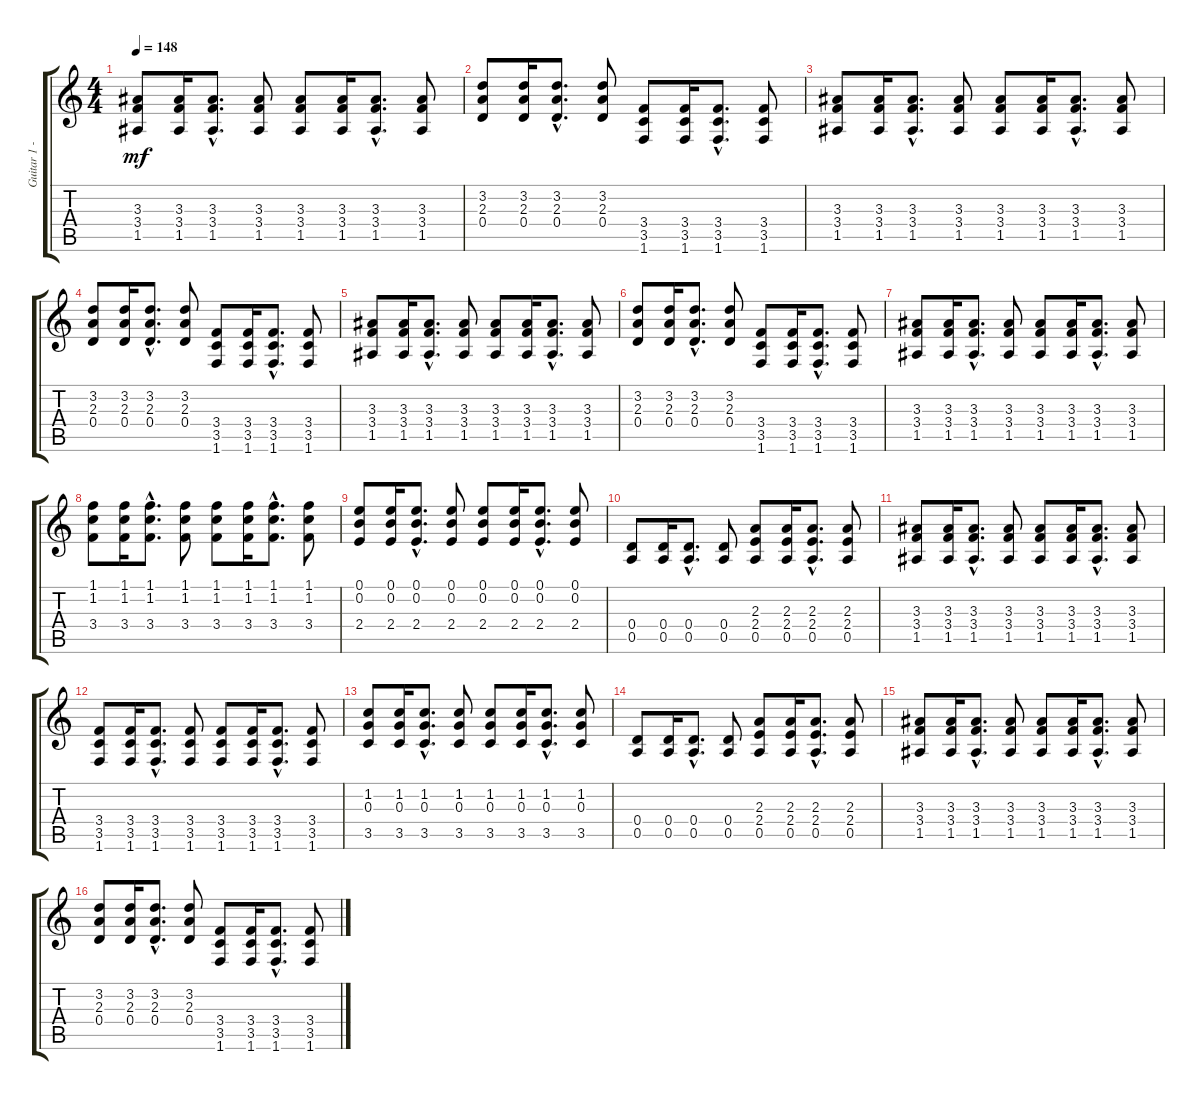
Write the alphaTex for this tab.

\track ("Guitar 1 - Mike" "Guitar 1 -") {instrument distortionguitar}
\staff {score tabs}
\tuning (E4 B3 G3 D3 A2 E2) {hide}
\ts (4 4)
\tempo 148
\clef g2
\ks c
(3.3 3.4 1.5).8{dy mf} (3.3 3.4 1.5).16 (3.3{hac} 3.4{hac} 1.5{hac}).8{d} (3.3 3.4 1.5).8 (3.3 3.4 1.5).8 (3.3 3.4 1.5).16 (3.3{hac} 3.4{hac} 1.5{hac}).8{d} (3.3 3.4 1.5).8 |
(3.2 2.3 0.4).8 (3.2 2.3 0.4).16 (3.2{hac} 2.3{hac} 0.4{hac}).8{d} (3.2 2.3 0.4).8 (3.4 3.5 1.6).8 (3.4 3.5 1.6).16 (3.4{hac} 3.5{hac} 1.6{hac}).8{d} (3.4 3.5 1.6).8 |
(3.3 3.4 1.5).8 (3.3 3.4 1.5).16 (3.3{hac} 3.4{hac} 1.5{hac}).8{d} (3.3 3.4 1.5).8 (3.3 3.4 1.5).8 (3.3 3.4 1.5).16 (3.3{hac} 3.4{hac} 1.5{hac}).8{d} (3.3 3.4 1.5).8 |
(3.2 2.3 0.4).8 (3.2 2.3 0.4).16 (3.2{hac} 2.3{hac} 0.4{hac}).8{d} (3.2 2.3 0.4).8 (3.4 3.5 1.6).8 (3.4 3.5 1.6).16 (3.4{hac} 3.5{hac} 1.6{hac}).8{d} (3.4 3.5 1.6).8 |
(3.3 3.4 1.5).8 (3.3 3.4 1.5).16 (3.3{hac} 3.4{hac} 1.5{hac}).8{d} (3.3 3.4 1.5).8 (3.3 3.4 1.5).8 (3.3 3.4 1.5).16 (3.3{hac} 3.4{hac} 1.5{hac}).8{d} (3.3 3.4 1.5).8 |
(3.2 2.3 0.4).8 (3.2 2.3 0.4).16 (3.2{hac} 2.3{hac} 0.4{hac}).8{d} (3.2 2.3 0.4).8 (3.4 3.5 1.6).8 (3.4 3.5 1.6).16 (3.4{hac} 3.5{hac} 1.6{hac}).8{d} (3.4 3.5 1.6).8 |
(3.3 3.4 1.5).8 (3.3 3.4 1.5).16 (3.3{hac} 3.4{hac} 1.5{hac}).8{d} (3.3 3.4 1.5).8 (3.3 3.4 1.5).8 (3.3 3.4 1.5).16 (3.3{hac} 3.4{hac} 1.5{hac}).8{d} (3.3 3.4 1.5).8 |
(1.1 1.2 3.4).8 (1.1 1.2 3.4).16 (1.1{hac} 1.2{hac} 3.4{hac}).8{d} (1.1 1.2 3.4).8 (1.1 1.2 3.4).8 (1.1 1.2 3.4).16 (1.1{hac} 1.2{hac} 3.4{hac}).8{d} (1.1 1.2 3.4).8 |
(0.1 0.2 2.4).8 (0.1 0.2 2.4).16 (0.1{hac} 0.2{hac} 2.4{hac}).8{d} (0.1 0.2 2.4).8 (0.1 0.2 2.4).8 (0.1 0.2 2.4).16 (0.1{hac} 0.2{hac} 2.4{hac}).8{d} (0.1 0.2 2.4).8 |
(0.4 0.5).8 (0.4 0.5).16 (0.4{hac} 0.5{hac}).8{d} (0.4 0.5).8 (2.3 2.4 0.5).8 (2.3 2.4 0.5).16 (2.3{hac} 2.4{hac} 0.5{hac}).8{d} (2.3 2.4 0.5).8 |
(3.3 3.4 1.5).8 (3.3 3.4 1.5).16 (3.3{hac} 3.4{hac} 1.5{hac}).8{d} (3.3 3.4 1.5).8 (3.3 3.4 1.5).8 (3.3 3.4 1.5).16 (3.3{hac} 3.4{hac} 1.5{hac}).8{d} (3.3 3.4 1.5).8 |
(3.4 3.5 1.6).8 (3.4 3.5 1.6).16 (3.4{hac} 3.5{hac} 1.6{hac}).8{d} (3.4 3.5 1.6).8 (3.4 3.5 1.6).8 (3.4 3.5 1.6).16 (3.4{hac} 3.5{hac} 1.6{hac}).8{d} (3.4 3.5 1.6).8 |
(1.2 0.3 3.5).8 (1.2 0.3 3.5).16 (1.2{hac} 0.3{hac} 3.5{hac}).8{d} (1.2 0.3 3.5).8 (1.2 0.3 3.5).8 (1.2 0.3 3.5).16 (1.2{hac} 0.3{hac} 3.5{hac}).8{d} (1.2 0.3 3.5).8 |
(0.4 0.5).8 (0.4 0.5).16 (0.4{hac} 0.5{hac}).8{d} (0.4 0.5).8 (2.3 2.4 0.5).8 (2.3 2.4 0.5).16 (2.3{hac} 2.4{hac} 0.5{hac}).8{d} (2.3 2.4 0.5).8 |
(3.3 3.4 1.5).8 (3.3 3.4 1.5).16 (3.3{hac} 3.4{hac} 1.5{hac}).8{d} (3.3 3.4 1.5).8 (3.3 3.4 1.5).8 (3.3 3.4 1.5).16 (3.3{hac} 3.4{hac} 1.5{hac}).8{d} (3.3 3.4 1.5).8 |
(3.2 2.3 0.4).8 (3.2 2.3 0.4).16 (3.2{hac} 2.3{hac} 0.4{hac}).8{d} (3.2 2.3 0.4).8 (3.4 3.5 1.6).8 (3.4 3.5 1.6).16 (3.4{hac} 3.5{hac} 1.6{hac}).8{d} (3.4 3.5 1.6).8
